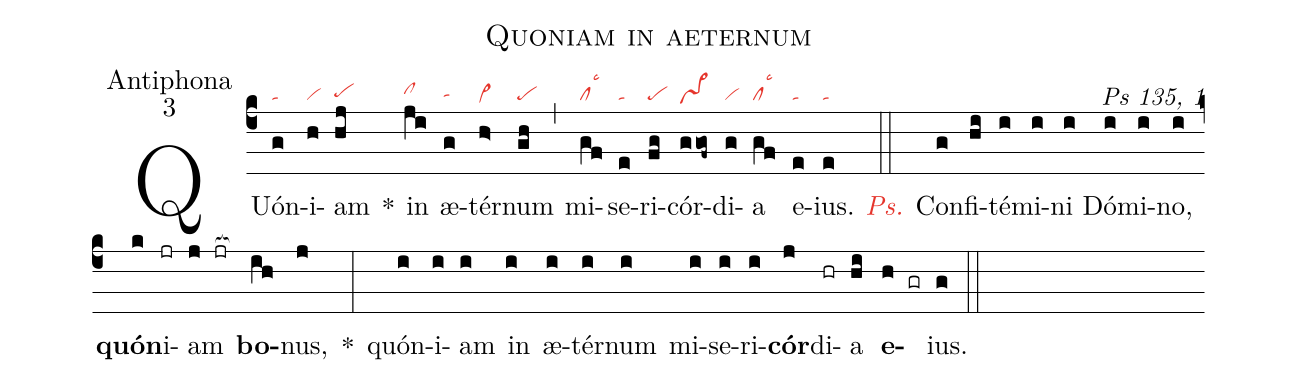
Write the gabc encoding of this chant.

name:Quoniam in aeternum;
office-part:Antiphona;
mode:3;
commentary:Ps 135, 1;
nabc-lines:1;
%%
(c4) QUón(g|ta)i(h|vi)am(hj|pehg) <sp>*</sp>() in(ji|clhh) æ(g|tahg)tér(h>|vi>he)num(gh|pe) (,) mi(gf|cllsc3)se(e|ta)ri(fg|pe)cór(ggof~|vs>he)di(g|vi)a(gf|cllsc3) e(e|ta)ius.(e|ta) (::)

<i><c>Ps.</c></i> Con(g)fi(hi)té(i)mi(i)ni(i) Dó(i)mi(i)no,(i) <b>quón</b>(k)i(jr)am(j jr[ocb:1{]) <b>bo</b>(ih[ocb:0}])nus,(j) *(:) quón(i)i(i)am(i) in(i) æ(i)tér(i)num(i) mi(i)se(i)ri(i)<b>cór</b>(j)di(hr)a(hi) <b>e</b>(h gr)ius.(g) (::)
